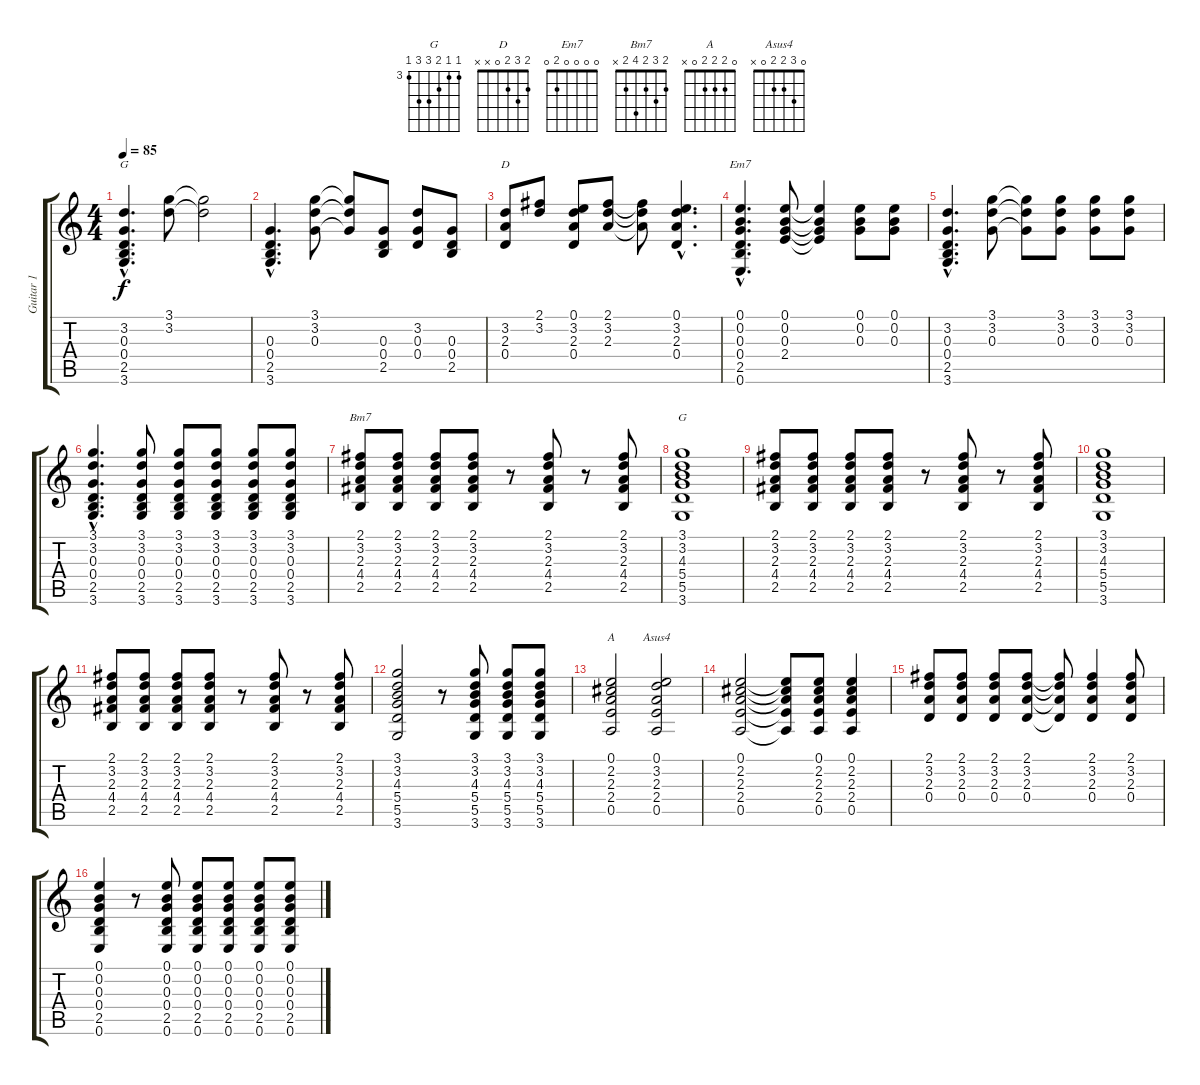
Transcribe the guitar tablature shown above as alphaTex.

\track ("Guitar 1" "Guitar 1") {instrument electricguitarclean}
\staff {score tabs}
\tuning (E4 B3 G3 D3 A2 E2) {hide}
\chord ("G" x 3 0 0 2 3)
\chord ("D" 2 3 2 0 x x)
\chord ("Em7" 0 0 0 0 2 0)
\chord ("Bm7" 2 3 2 4 2 x)
\chord ("G" 3 3 4 5 5 3) {firstfret 3}
\chord ("A" 0 2 2 2 0 x)
\chord ("Asus4" 0 3 2 2 0 x)
\ts (4 4)
\tempo 85
\clef g2
\ks c
(3.2{hac} 0.3{hac} 0.4{hac} 2.5{hac} 3.6{hac}).4{d ch "G" dy f} (3.1 3.2).8 (3.1{t} 3.2{t}).2 |
(0.3{hac} 0.4{hac} 2.5{hac} 3.6{hac}).4{d} (3.1 3.2 0.3).8 (3.1{t} 3.2{t} 0.3{t}).8 (0.3 0.4 2.5).8 (3.2 0.3 0.4).8 (0.3 0.4 2.5).8 |
(3.2 2.3 0.4).8{ch "D"} (2.1 3.2).8 (0.1 3.2 2.3 0.4).8 (2.1 3.2 2.3).8 (2.1{t} 3.2{t} 2.3{t}).8 (0.1{hac} 3.2{hac} 2.3{hac} 0.4{hac}).4{d} |
(0.1{hac} 0.2{hac} 0.3{hac} 0.4{hac} 2.5{hac} 0.6{hac}).4{d ch "Em7"} (0.1 0.2 0.3 2.4).8 (0.1{t} 0.2{t} 0.3{t} 2.4{t}).4 (0.1 0.2 0.3).8 (0.1 0.2 0.3).8 |
(3.2{hac} 0.3{hac} 0.4{hac} 2.5{hac} 3.6{hac}).4{d} (3.1 3.2 0.3).8 (3.1{t} 3.2{t} 0.3{t}).8 (3.1 3.2 0.3).8 (3.1 3.2 0.3).8 (3.1 3.2 0.3).8 |
(3.1{hac} 3.2{hac} 0.3{hac} 0.4{hac} 2.5{hac} 3.6{hac}).4{d} (3.1 3.2 0.3 0.4 2.5 3.6).8 (3.1 3.2 0.3 0.4 2.5 3.6).8 (3.1 3.2 0.3 0.4 2.5 3.6).8 (3.1 3.2 0.3 0.4 2.5 3.6).8 (3.1 3.2 0.3 0.4 2.5 3.6).8 |
(2.1 3.2 2.3 4.4 2.5).8{ch "Bm7"} (2.1 3.2 2.3 4.4 2.5).8 (2.1 3.2 2.3 4.4 2.5).8 (2.1 3.2 2.3 4.4 2.5).8 r.8 (2.1 3.2 2.3 4.4 2.5).8 r.8 (2.1 3.2 2.3 4.4 2.5).8 |
(3.1 3.2 4.3 5.4 5.5 3.6).1{ch "G"} |
(2.1 3.2 2.3 4.4 2.5).8 (2.1 3.2 2.3 4.4 2.5).8 (2.1 3.2 2.3 4.4 2.5).8 (2.1 3.2 2.3 4.4 2.5).8 r.8 (2.1 3.2 2.3 4.4 2.5).8 r.8 (2.1 3.2 2.3 4.4 2.5).8 |
(3.1 3.2 4.3 5.4 5.5 3.6).1 |
(2.1 3.2 2.3 4.4 2.5).8 (2.1 3.2 2.3 4.4 2.5).8 (2.1 3.2 2.3 4.4 2.5).8 (2.1 3.2 2.3 4.4 2.5).8 r.8 (2.1 3.2 2.3 4.4 2.5).8 r.8 (2.1 3.2 2.3 4.4 2.5).8 |
(3.1 3.2 4.3 5.4 5.5 3.6).2 r.8 (3.1 3.2 4.3 5.4 5.5 3.6).8 (3.1 3.2 4.3 5.4 5.5 3.6).8 (3.1 3.2 4.3 5.4 5.5 3.6).8 |
(0.1 2.2 2.3 2.4 0.5).2{ch "A"} (0.1 3.2 2.3 2.4 0.5).2{ch "Asus4"} |
(0.1 2.2 2.3 2.4 0.5).2 (0.1{t} 2.2{t} 2.3{t} 2.4{t} 0.5{t}).8 (0.1 2.2 2.3 2.4 0.5).8 (0.1 2.2 2.3 2.4 0.5).4 |
(2.1 3.2 2.3 0.4).8 (2.1 3.2 2.3 0.4).8 (2.1 3.2 2.3 0.4).8 (2.1 3.2 2.3 0.4).8 (2.1{t} 3.2{t} 2.3{t} 0.4{t}).8 (2.1 3.2 2.3 0.4).4 (2.1 3.2 2.3 0.4).8 |
(0.1 0.2 0.3 0.4 2.5 0.6).4 r.8 (0.1 0.2 0.3 0.4 2.5 0.6).8 (0.1 0.2 0.3 0.4 2.5 0.6).8 (0.1 0.2 0.3 0.4 2.5 0.6).8 (0.1 0.2 0.3 0.4 2.5 0.6).8 (0.1 0.2 0.3 0.4 2.5 0.6).8
